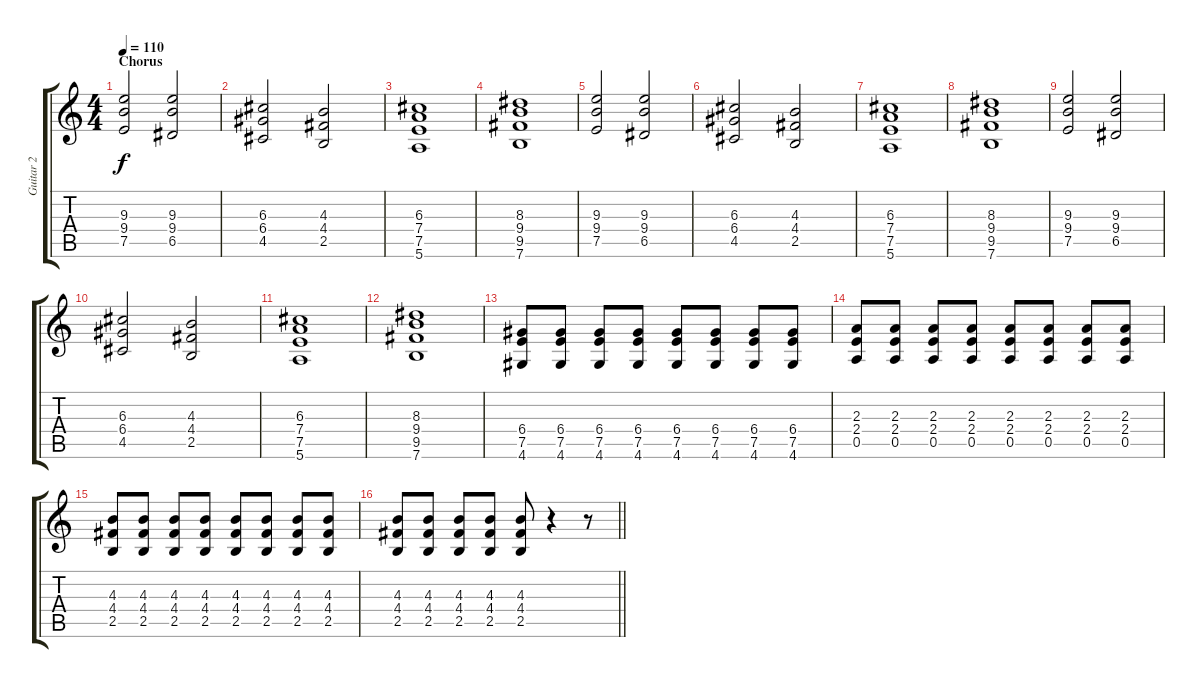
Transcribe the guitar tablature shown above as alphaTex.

\track ("Guitar 2" "Guitar 2") {instrument distortionguitar}
\staff {score tabs}
\tuning (E4 B3 G3 D3 A2 E2) {hide}
\ts (4 4)
\section ("" "Chorus")
\tempo 110
\clef g2
\ks c
(9.3 9.4 7.5).2{dy f} (9.3 9.4 6.5).2 |
(6.3 6.4 4.5).2 (4.3 4.4 2.5).2 |
(6.3 7.4 7.5 5.6).1 |
(8.3 9.4 9.5 7.6).1 |
(9.3 9.4 7.5).2 (9.3 9.4 6.5).2 |
(6.3 6.4 4.5).2 (4.3 4.4 2.5).2 |
(6.3 7.4 7.5 5.6).1 |
(8.3 9.4 9.5 7.6).1 |
(9.3 9.4 7.5).2 (9.3 9.4 6.5).2 |
(6.3 6.4 4.5).2 (4.3 4.4 2.5).2 |
(6.3 7.4 7.5 5.6).1 |
(8.3 9.4 9.5 7.6).1 |
(6.4 7.5 4.6).8 (6.4 7.5 4.6).8 (6.4 7.5 4.6).8 (6.4 7.5 4.6).8 (6.4 7.5 4.6).8 (6.4 7.5 4.6).8 (6.4 7.5 4.6).8 (6.4 7.5 4.6).8 |
(2.3 2.4 0.5).8 (2.3 2.4 0.5).8 (2.3 2.4 0.5).8 (2.3 2.4 0.5).8 (2.3 2.4 0.5).8 (2.3 2.4 0.5).8 (2.3 2.4 0.5).8 (2.3 2.4 0.5).8 |
(4.3 4.4 2.5).8 (4.3 4.4 2.5).8 (4.3 4.4 2.5).8 (4.3 4.4 2.5).8 (4.3 4.4 2.5).8 (4.3 4.4 2.5).8 (4.3 4.4 2.5).8 (4.3 4.4 2.5).8 |
\barLineRight lightlight
(4.3 4.4 2.5).8 (4.3 4.4 2.5).8 (4.3 4.4 2.5).8 (4.3 4.4 2.5).8 (4.3 4.4 2.5).8 r.4 r.8
